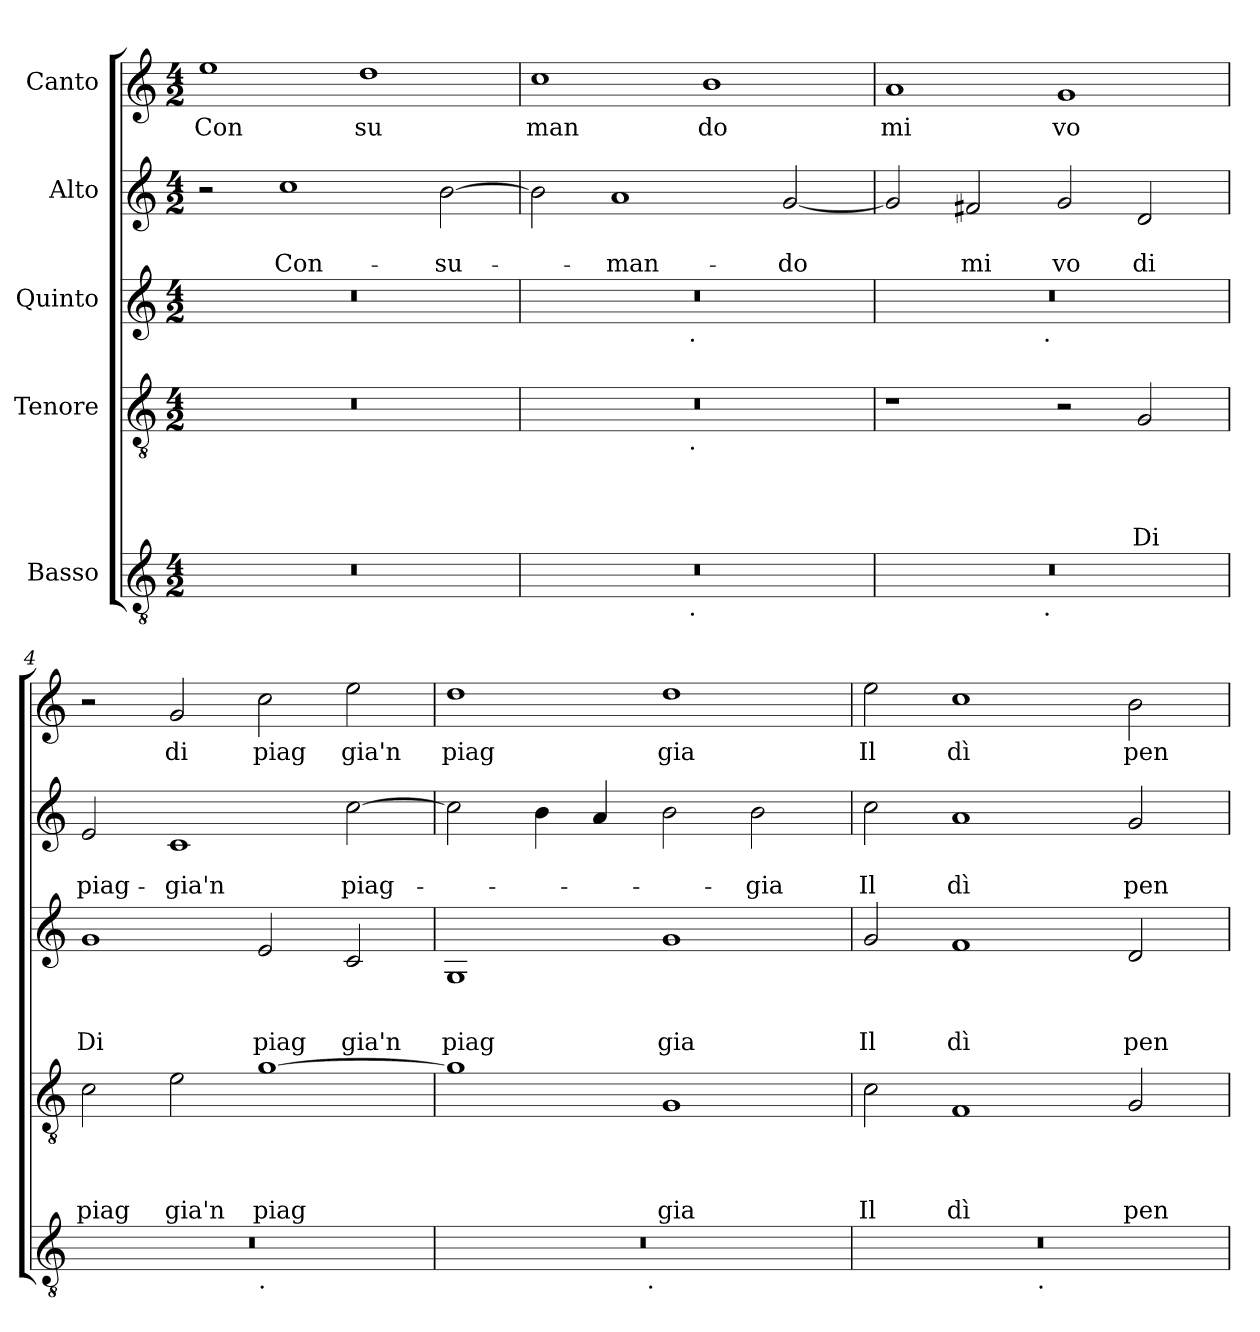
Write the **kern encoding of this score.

**kern	**kern	**text	**text	**text	**text	**kern	**text	**text	**text	**kern	**text	**text	**kern	**text
*part5	*part4	*part4	*part4	*part4	*part4	*part3	*part3	*part3	*part3	*part2	*part2	*part2	*part1	*part1
*staff5	*staff4	*staff4	*staff4	*staff4	*staff4	*staff3	*staff3	*staff3	*staff3	*staff2	*staff2	*staff2	*staff1	*staff1
*I"Basso	*I"Tenore	*	*	*	*	*I"Quinto	*	*	*	*I"Alto	*	*	*I"Canto	*
*clefGv2	*clefGv2	*	*	*	*	*clefG2	*	*	*	*clefG2	*	*	*clefG2	*
*k[]	*k[]	*	*	*	*	*k[]	*	*	*	*k[]	*	*	*k[]	*
*C:	*C:	*	*	*	*	*C:	*	*	*	*C:	*	*	*C:	*
*M4/2	*M4/2	*	*	*	*	*M4/2	*	*	*	*M4/2	*	*	*M4/2	*
=1	=1	=1	=1	=1	=1	=1	=1	=1	=1	=1	=1	=1	=1	=1
!	!	!	!	!	!	!	!	!	!	!	!	!	!	!LO:LY:b
0r	0r	.	.	.	.	0r	.	.	.	2r	.	.	1ee	Con
!	!	!	!	!	!	!	!	!	!	!	!	!LO:LY:b	!	!
.	.	.	.	.	.	.	.	.	.	1cc	.	Con-	.	.
!	!	!	!	!	!	!	!	!	!	!	!	!	!	!LO:LY:b
.	.	.	.	.	.	.	.	.	.	.	.	.	1dd	su
!	!	!	!	!	!	!	!	!	!	!	!	!LO:LY:b	!	!
.	.	.	.	.	.	.	.	.	.	[>2b\	.	-su-	.	.
=2	=2	=2	=2	=2	=2	=2	=2	=2	=2	=2	=2	=2	=2	=2
!	!	!	!	!	!	!	!	!	!	!	!	!	!	!LO:LY:b
*^	*^	*	*	*	*	*^	*	*	*	*	*	*	*	*
0r	2ryy	0r	2ryy	.	.	.	.	0r	2ryy	.	.	.	2b\]	.	.	1cc	man
!	!	!	!	!	!	!	!	!	!	!	!	!	!	!	!LO:LY:b	!	!
.	4...ryy	.	4...ryy	.	.	.	.	.	4...ryy	.	.	.	1a	.	-man-	.	.
!	!	!	!	!	!	!	!	!	!LO:TX:b:t=.	!	!	!	!	!	!	!	!
!	!	!	!LO:TX:b:t=.	!	!	!	!	!	!	!	!	!	!	!	!	!	!
!	!LO:TX:b:t=.	!	!	!	!	!	!	!	!	!	!	!	!	!	!	!	!
.	1ryy	.	1ryy	.	.	.	.	.	1ryy	.	.	.	.	.	.	.	.
!	!	!	!	!	!	!	!	!	!	!	!	!	!	!	!	!	!LO:LY:b
.	.	.	.	.	.	.	.	.	.	.	.	.	.	.	.	1b	do
!	!	!	!	!	!	!	!	!	!	!	!	!	!	!	!LO:LY:b	!	!
.	.	.	.	.	.	.	.	.	.	.	.	.	[<2g/	.	-do	.	.
.	32ryy	.	32ryy	.	.	.	.	.	32ryy	.	.	.	.	.	.	.	.
=3	=3	=3	=3	=3	=3	=3	=3	=3	=3	=3	=3	=3	=3	=3	=3	=3	=3
!	!	!	!	!	!	!	!	!	!	!	!	!	!	!	!	!	!LO:LY:b
*	*	*v	*v	*	*	*	*	*	*	*	*	*	*	*	*	*	*
0r	2ryy	1r	.	.	.	.	0r	2ryy	.	.	.	2g/]	.	.	1a	mi
!	!	!	!	!	!	!	!	!	!	!	!	!	!	!LO:LY:b	!	!
.	4...ryy	.	.	.	.	.	.	4...ryy	.	.	.	2f#X/	.	mi	.	.
!	!	!	!	!	!	!	!	!LO:TX:b:t=.	!	!	!	!	!	!	!	!
!	!LO:TX:b:t=.	!	!	!	!	!	!	!	!	!	!	!	!	!	!	!
.	1ryy	.	.	.	.	.	.	1ryy	.	.	.	.	.	.	.	.
!	!	!	!	!	!	!	!	!	!	!	!	!	!	!LO:LY:b	!	!LO:LY:b
.	.	2r	.	.	.	.	.	.	.	.	.	2g/	.	vo	1g	vo
!	!	!	!	!	!	!LO:LY:b	!	!	!	!	!	!	!	!LO:LY:b	!	!
.	.	2G/	.	.	.	Di	.	.	.	.	.	2d/	.	di	.	.
.	32ryy	.	.	.	.	.	.	32ryy	.	.	.	.	.	.	.	.
=4	=4	=4	=4	=4	=4	=4	=4	=4	=4	=4	=4	=4	=4	=4	=4	=4
!	!	!	!	!	!	!LO:LY:b	!	!	!	!	!LO:LY:b	!	!	!LO:LY:b	!	!
*	*	*	*	*	*	*	*v	*v	*	*	*	*	*	*	*	*
0r	1ryy	2c\	.	.	.	piag	1g	.	.	Di	2e/	.	piag-	2r	.
!	!	!	!	!	!	!LO:LY:b	!	!	!	!	!	!	!LO:LY:b	!	!LO:LY:b
.	.	2e\	.	.	.	gia'n	.	.	.	.	1c	.	-gia'n	2g/	di
!	!LO:TX:b:t=.	!	!	!	!	!	!	!	!	!	!	!	!	!	!
!	!	!	!	!	!	!LO:LY:b	!	!	!	!LO:LY:b	!	!	!	!	!LO:LY:b
.	1ryy	[>1g	.	.	.	piag	2e/	.	.	piag	.	.	.	2cc\	piag
!	!	!	!	!	!	!	!	!	!	!LO:LY:b	!	!	!LO:LY:b	!	!LO:LY:b
.	.	.	.	.	.	.	2c/	.	.	gia'n	[>2cc\	.	piag-	2ee\	gia'n
=5	=5	=5	=5	=5	=5	=5	=5	=5	=5	=5	=5	=5	=5	=5	=5
!	!	!	!	!	!	!	!	!	!	!LO:LY:b	!	!	!	!	!LO:LY:b
0r	2ryy	1g]	.	.	.	.	1G	.	.	piag	2cc\]	.	.	1dd>	piag
.	4...ryy	.	.	.	.	.	.	.	.	.	4b\	.	.	.	.
.	.	.	.	.	.	.	.	.	.	.	4a/	.	.	.	.
!	!LO:TX:b:t=.	!	!	!	!	!	!	!	!	!	!	!	!	!	!
.	1ryy	.	.	.	.	.	.	.	.	.	.	.	.	.	.
!	!	!	!	!	!	!LO:LY:b	!	!	!	!LO:LY:b	!	!	!	!	!LO:LY:b
.	.	1G	.	.	.	gia	1g	.	.	gia	2b\	.	.	1dd	gia
!	!	!	!	!	!	!	!	!	!	!	!	!	!LO:LY:b	!	!
.	.	.	.	.	.	.	.	.	.	.	2b\	.	-gia	.	.
.	32ryy	.	.	.	.	.	.	.	.	.	.	.	.	.	.
!!LO:LB:g=z
=6	=6	=6	=6	=6	=6	=6	=6	=6	=6	=6	=6	=6	=6	=6	=6
!	!	!	!	!	!	!LO:LY:b	!	!	!	!LO:LY:b	!	!	!LO:LY:b	!	!LO:LY:b
0r	2ryy	2c\	.	.	.	Il	2g/	.	.	Il	2cc\	.	Il	2ee\	Il
!	!	!	!	!	!	!LO:LY:b	!	!	!	!LO:LY:b	!	!	!LO:LY:b	!	!LO:LY:b
.	4...ryy	1F	.	.	.	dì	1f	.	.	dì	1a	.	dì	1cc	dì
!	!LO:TX:b:t=.	!	!	!	!	!	!	!	!	!	!	!	!	!	!
.	1ryy	.	.	.	.	.	.	.	.	.	.	.	.	.	.
!	!	!	!	!	!	!LO:LY:b	!	!	!	!LO:LY:b	!	!	!LO:LY:b	!	!LO:LY:b
.	.	2G/	.	.	.	pen	2d/	.	.	pen	2g/	.	pen	2b\	pen
.	32ryy	.	.	.	.	.	.	.	.	.	.	.	.	.	.
*v	*v	*	*	*	*	*	*	*	*	*	*	*	*	*	*
=	=	=	=	=	=	=	=	=	=	=	=	=	=	=
*-	*-	*-	*-	*-	*-	*-	*-	*-	*-	*-	*-	*-	*-	*-
